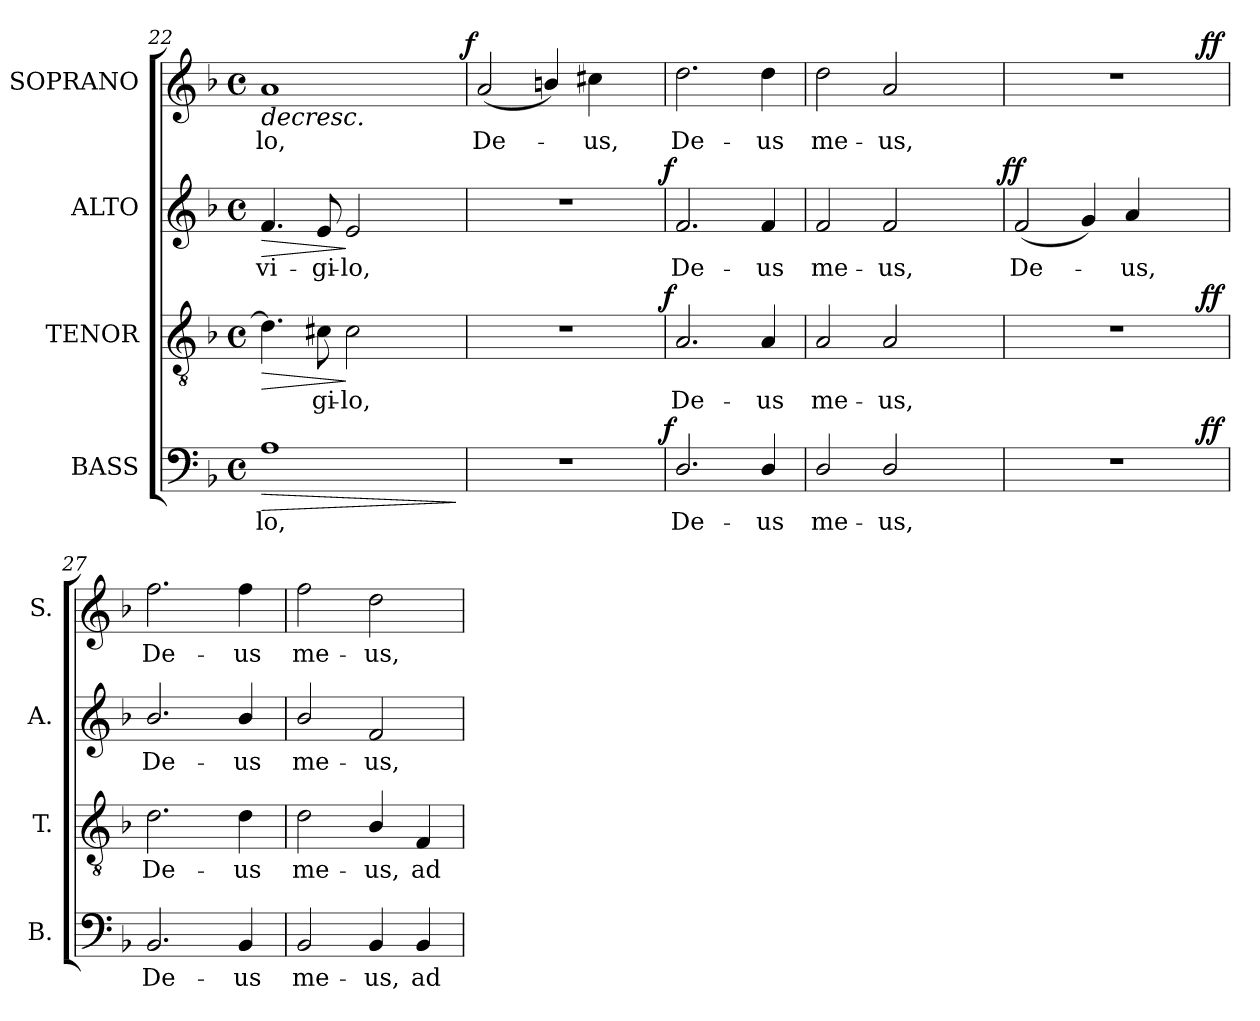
**kern	**text	**dynam	**kern	**text	**dynam	**kern	**text	**dynam	**kern	**text	**dynam
*part4	*part4	*part4	*part3	*part3	*part3	*part2	*part2	*part2	*part1	*part1	*part1
*staff4	*staff4	*staff4	*staff3	*staff3	*staff3	*staff2	*staff2	*staff2	*staff1	*staff1	*staff1
*I"BASS	*	*	*I"TENOR	*	*	*I"ALTO	*	*	*I"SOPRANO	*	*
*I'B.	*	*	*I'T.	*	*	*I'A.	*	*	*I'S.	*	*
!!LO:PB:g=z
*clefF4	*	*	*clefGv2	*	*	*clefG2	*	*	*clefG2	*	*
*	*	*	*ITrd7c12	*	*	*	*	*	*	*	*
*k[b-]	*	*	*k[b-]	*	*	*k[b-]	*	*	*k[b-]	*	*
*F:	*	*	*F:	*	*	*F:	*	*	*F:	*	*
*M4/4	*	*	*M4/4	*	*	*M4/4	*	*	*M4/4	*	*
*met(c)	*	*	*met(c)	*	*	*met(c)	*	*	*met(c)	*	*
=22	=22	=22	=22	=22	=22	=22	=22	=22	=22	=22	=22
!	!LO:LY:b:color=#000000	!LO:HP:b	!	!	!LO:HP:b	!	!	!	!	!	!
!	!	!	!	!	!	!	!LO:LY:b:color=#000000	!LO:HP:b	!	!	!
!	!	!	!	!	!	!	!	!	!	!LO:LY:b:color=#000000	!LO:HP:b
*	*	*	*	*	*	*	*	*	*^	*	*
1Ai	-lo,	>	4.Di\]	.	>	4.fi/	vi-	>	1ai	2ryy	-lo,	>
!	!	!	!	!LO:LY:b:color=#000000	!	!	!	!	!	!	!	!
!	!	!	!	!	!	!	!LO:LY:b:color=#000000	!	!	!	!	!
.	.	.	8C#Xi\	-gi-	.	8ei/	-gi-	.	.	.	.	.
!	!	!	!	!LO:LY:b:color=#000000	!	!	!	!	!	!	!	!
!	!	!	!	!	!	!	!LO:LY:b:color=#000000	!	!	!	!	!
.	.	.	2C#i\	-lo,	]	2ei/	-lo,	]	.	4ryy	.	.
.	.	.	.	.	.	.	.	.	.	8ryy	.	.
.	.	.	.	.	.	.	.	.	.	16ryy	.	.
.	.	.	.	.	.	.	.	.	.	32ryy	.	.
.	.	.	.	.	.	.	.	.	.	64ryy	.	.
.	.	.	.	.	.	.	.	.	.	128...ryy	.	.
.	.	.	.	.	.	.	.	.	.	1024ryy	.	f
.	.	]	.	.	.	.	.	.	.	.	.	]
*	*	*	*	*	*	*	*	*	*v	*v	*	*
=23	=23	=23	=23	=23	=23	=23	=23	=23	=23	=23	=23
*	*	*	*	*	*	*	*	*	*^	*	*
!	!	!	!	!	!	!	!	!	!	!	!LO:LY:b:color=#000000	!
*^	*	*	*^	*	*	*^	*	*	*v	*v	*	*
1r	2ryy	.	.	1r	2ryy	.	.	1r	2ryy	.	.	(2ai/	De-	.
.	4ryy	.	.	.	4ryy	.	.	.	4ryy	.	.	4bni/)	.	.
!	!	!	!	!	!	!	!	!	!	!	!	!	!LO:LY:b:color=#000000	!
.	8ryy	.	.	.	8ryy	.	.	.	8ryy	.	.	4cc#Xi\	-us,	.
.	16ryy	.	.	.	16ryy	.	.	.	16ryy	.	.	.	.	.
.	32ryy	.	.	.	32ryy	.	.	.	32ryy	.	.	.	.	.
.	64ryy	.	.	.	64ryy	.	.	.	64ryy	.	.	.	.	.
.	128...ryy	.	.	.	128...ryy	.	.	.	128...ryy	.	.	.	.	.
.	1024ryy	.	f	.	1024ryy	.	f	.	1024ryy	.	f	.	.	.
*v	*v	*	*	*	*	*	*	*v	*v	*	*	*	*	*
*	*	*	*v	*v	*	*	*	*	*	*	*	*
=24	=24	=24	=24	=24	=24	=24	=24	=24	=24	=24	=24
*^	*	*	*^	*	*	*^	*	*	*	*	*
!	!	!LO:LY:b:color=#000000	!	!	!	!	!	!	!	!	!	!	!	!
*v	*v	*	*	*	*	*	*	*v	*v	*	*	*	*	*
*	*	*	*v	*v	*	*	*	*	*	*	*	*
*^	*	*	*^	*	*	*^	*	*	*	*	*
!	!	!	!	!	!	!LO:LY:b:color=#000000	!	!	!	!	!	!	!	!
*v	*v	*	*	*	*	*	*	*v	*v	*	*	*	*	*
*	*	*	*v	*v	*	*	*	*	*	*	*	*
*^	*	*	*^	*	*	*^	*	*	*	*	*
!	!	!	!	!	!	!	!	!	!	!LO:LY:b:color=#000000	!	!	!	!
*v	*v	*	*	*	*	*	*	*v	*v	*	*	*	*	*
*	*	*	*v	*v	*	*	*	*	*	*	*	*
*^	*	*	*^	*	*	*^	*	*	*	*	*
!	!	!	!	!	!	!	!	!	!	!	!	!	!LO:LY:b:color=#000000	!
*v	*v	*	*	*	*	*	*	*v	*v	*	*	*	*	*
*	*	*	*v	*v	*	*	*	*	*	*	*	*
2.Di/	De-	.	2.AAi/	De-	.	2.fi/	De-	.	2.ddi\	De-	.
!	!LO:LY:b:color=#000000	!	!	!	!	!	!	!	!	!	!
!	!	!	!	!LO:LY:b:color=#000000	!	!	!	!	!	!	!
!	!	!	!	!	!	!	!LO:LY:b:color=#000000	!	!	!	!
!	!	!	!	!	!	!	!	!	!	!LO:LY:b:color=#000000	!
4Di/	-us	.	4AAi/	-us	.	4fi/	-us	.	4ddi\	-us	.
=25	=25	=25	=25	=25	=25	=25	=25	=25	=25	=25	=25
!	!LO:LY:b:color=#000000	!	!	!	!	!	!	!	!	!	!
!	!	!	!	!LO:LY:b:color=#000000	!	!	!	!	!	!	!
!	!	!	!	!	!	!	!LO:LY:b:color=#000000	!	!	!	!
!	!	!	!	!	!	!	!	!	!	!LO:LY:b:color=#000000	!
*	*	*	*	*	*	*^	*	*	*	*	*
2Di/	me-	.	2AAi/	me-	.	2fi/	2ryy	me-	.	2ddi\	me-	.
!	!LO:LY:b:color=#000000	!	!	!	!	!	!	!	!	!	!	!
!	!	!	!	!LO:LY:b:color=#000000	!	!	!	!	!	!	!	!
!	!	!	!	!	!	!	!	!LO:LY:b:color=#000000	!	!	!	!
!	!	!	!	!	!	!	!	!	!	!	!LO:LY:b:color=#000000	!
2Di/	-us,	.	2AAi/	-us,	.	2fi/	4ryy	-us,	.	2ai/	-us,	.
.	.	.	.	.	.	.	8ryy	.	.	.	.	.
.	.	.	.	.	.	.	16ryy	.	.	.	.	.
.	.	.	.	.	.	.	32ryy	.	.	.	.	.
.	.	.	.	.	.	.	64ryy	.	.	.	.	.
.	.	.	.	.	.	.	128...ryy	.	.	.	.	.
.	.	.	.	.	.	.	1024ryy	.	ff	.	.	.
*	*	*	*	*	*	*v	*v	*	*	*	*	*
=26	=26	=26	=26	=26	=26	=26	=26	=26	=26	=26	=26
*	*	*	*	*	*	*^	*	*	*	*	*
!	!	!	!	!	!	!	!	!LO:LY:b:color=#000000	!	!	!	!
*^	*	*	*^	*	*	*v	*v	*	*	*^	*	*
1r	2ryy	.	.	1r	2ryy	.	.	(2fi/	De-	.	1r	2ryy	.	.
.	4ryy	.	.	.	4ryy	.	.	4gi/)	.	.	.	4ryy	.	.
!	!	!	!	!	!	!	!	!	!LO:LY:b:color=#000000	!	!	!	!	!
.	8ryy	.	.	.	8ryy	.	.	4ai/	-us,	.	.	8ryy	.	.
.	16ryy	.	.	.	16ryy	.	.	.	.	.	.	16ryy	.	.
.	32ryy	.	.	.	32ryy	.	.	.	.	.	.	32ryy	.	.
.	64ryy	.	.	.	64ryy	.	.	.	.	.	.	64ryy	.	.
.	128...ryy	.	.	.	128...ryy	.	.	.	.	.	.	128...ryy	.	.
.	1024ryy	.	ff	.	1024ryy	.	ff	.	.	.	.	1024ryy	.	ff
*v	*v	*	*	*	*	*	*	*	*	*	*v	*v	*	*
*	*	*	*v	*v	*	*	*	*	*	*	*	*
=27	=27	=27	=27	=27	=27	=27	=27	=27	=27	=27	=27
*^	*	*	*^	*	*	*	*	*	*^	*	*
!	!	!LO:LY:b:color=#000000	!	!	!	!	!	!	!	!	!	!	!	!
*v	*v	*	*	*	*	*	*	*	*	*	*v	*v	*	*
*	*	*	*v	*v	*	*	*	*	*	*	*	*
*^	*	*	*^	*	*	*	*	*	*^	*	*
!	!	!	!	!	!	!LO:LY:b:color=#000000	!	!	!	!	!	!	!	!
*v	*v	*	*	*	*	*	*	*	*	*	*v	*v	*	*
*	*	*	*v	*v	*	*	*	*	*	*	*	*
*^	*	*	*^	*	*	*	*	*	*^	*	*
!	!	!	!	!	!	!	!	!	!LO:LY:b:color=#000000	!	!	!	!	!
*v	*v	*	*	*	*	*	*	*	*	*	*v	*v	*	*
*	*	*	*v	*v	*	*	*	*	*	*	*	*
*^	*	*	*^	*	*	*	*	*	*^	*	*
!	!	!	!	!	!	!	!	!	!	!	!	!	!LO:LY:b:color=#000000	!
*v	*v	*	*	*	*	*	*	*	*	*	*v	*v	*	*
*	*	*	*v	*v	*	*	*	*	*	*	*	*
2.BB-i/	De-	.	2.Di\	De-	.	2.b-i/	De-	.	2.ffi\	De-	.
!	!LO:LY:b:color=#000000	!	!	!	!	!	!	!	!	!	!
!	!	!	!	!LO:LY:b:color=#000000	!	!	!	!	!	!	!
!	!	!	!	!	!	!	!LO:LY:b:color=#000000	!	!	!	!
!	!	!	!	!	!	!	!	!	!	!LO:LY:b:color=#000000	!
4BB-i/	-us	.	4Di\	-us	.	4b-i/	-us	.	4ffi\	-us	.
=28	=28	=28	=28	=28	=28	=28	=28	=28	=28	=28	=28
!	!LO:LY:b:color=#000000	!	!	!	!	!	!	!	!	!	!
!	!	!	!	!LO:LY:b:color=#000000	!	!	!	!	!	!	!
!	!	!	!	!	!	!	!LO:LY:b:color=#000000	!	!	!	!
!	!	!	!	!	!	!	!	!	!	!LO:LY:b:color=#000000	!
2BB-i/	me-	.	2Di\	me-	.	2b-i/	me-	.	2ffi\	me-	.
!	!LO:LY:b:color=#000000	!	!	!	!	!	!	!	!	!	!
!	!	!	!	!LO:LY:b:color=#000000	!	!	!	!	!	!	!
!	!	!	!	!	!	!	!LO:LY:b:color=#000000	!	!	!	!
!	!	!	!	!	!	!	!	!	!	!LO:LY:b:color=#000000	!
4BB-i/	-us,	.	4BB-i/	-us,	.	2fi/	-us,	.	2ddi\	-us,	.
!	!LO:LY:b:color=#000000	!	!	!	!	!	!	!	!	!	!
!	!	!	!	!LO:LY:b:color=#000000	!	!	!	!	!	!	!
4BB-i/	ad	.	4FFi/	ad	.	.	.	.	.	.	.
=	=	=	=	=	=	=	=	=	=	=	=
*-	*-	*-	*-	*-	*-	*-	*-	*-	*-	*-	*-
